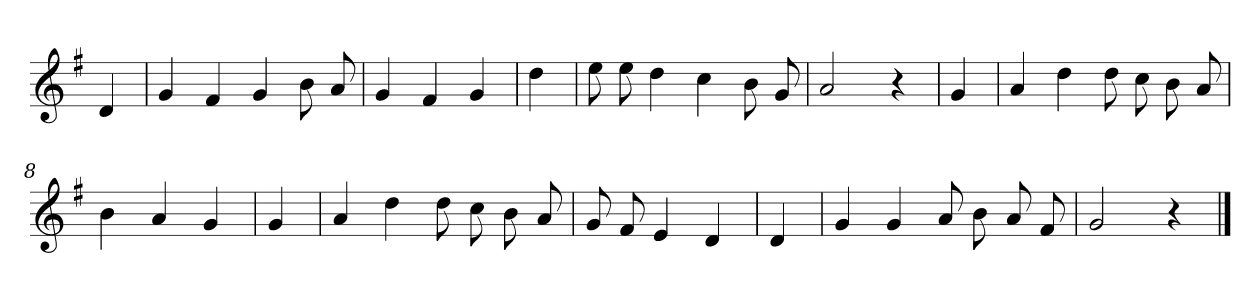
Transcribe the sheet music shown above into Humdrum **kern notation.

**kern
*part1
*staff1
*clefG2
*k[f#]
*G:
=
4d
=1
4g
4f#
4g
8b
8a
=2
4g
4f#
4g
=3
4dd
=4
8ee
8ee
4dd
4cc
8b
8g
=5
2a
4r
=6
4g
=7
4a
4dd
8dd
8cc
8b
8a
=8
4b
4a
4g
=9
4g
=10
4a
4dd
8dd
8cc
8b
8a
=11
8g
8f#
4e
4d
=12
4d
=13
4g
4g
8a
8b
8a
8f#
=14
2g
4r
==
*-
